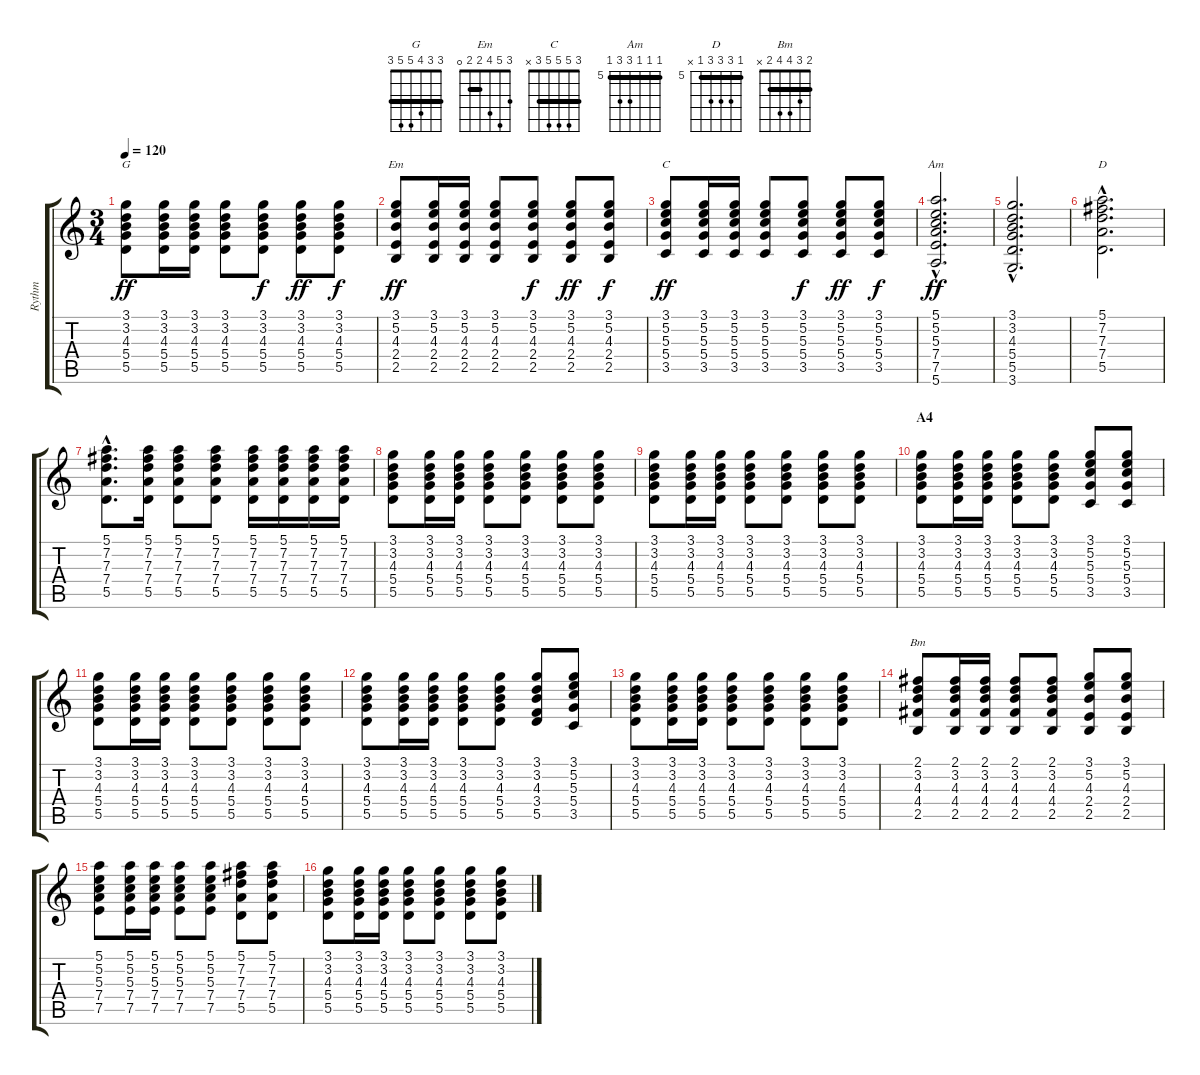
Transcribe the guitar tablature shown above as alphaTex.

\track ("Rythm" "Rythm") {instrument acousticguitarnylon}
\staff {score tabs}
\tuning (E4 B3 G3 D3 A2 E2) {hide}
\chord ("G" 3 3 4 5 5 3) {barre 3}
\chord ("Em" 3 5 4 2 2 0) {barre 2}
\chord ("C" 3 5 5 5 3 x) {barre 3}
\chord ("Am" 5 5 5 7 7 5) {firstfret 5 barre 5}
\chord ("D" 5 7 7 7 5 x) {firstfret 5 barre 5}
\chord ("Bm" 2 3 4 4 2 x) {barre 2}
\ts (3 4)
\tempo 120
\clef g2
\ks c
(3.1 3.2 4.3 5.4 5.5).8{ch "G" dy ff} (3.1 3.2 4.3 5.4 5.5).16 (3.1 3.2 4.3 5.4 5.5).16 (3.1 3.2 4.3 5.4 5.5).8 (3.1 3.2 4.3 5.4 5.5).8{dy f} (3.1 3.2 4.3 5.4 5.5).8{dy ff} (3.1 3.2 4.3 5.4 5.5).8{dy f} |
(3.1 5.2 4.3 2.4 2.5).8{ch "Em" dy ff} (3.1 5.2 4.3 2.4 2.5).16 (3.1 5.2 4.3 2.4 2.5).16 (3.1 5.2 4.3 2.4 2.5).8 (3.1 5.2 4.3 2.4 2.5).8{dy f} (3.1 5.2 4.3 2.4 2.5).8{dy ff} (3.1 5.2 4.3 2.4 2.5).8{dy f} |
(3.1 5.2 5.3 5.4 3.5).8{ch "C" dy ff} (3.1 5.2 5.3 5.4 3.5).16 (3.1 5.2 5.3 5.4 3.5).16 (3.1 5.2 5.3 5.4 3.5).8 (3.1 5.2 5.3 5.4 3.5).8{dy f} (3.1 5.2 5.3 5.4 3.5).8{dy ff} (3.1 5.2 5.3 5.4 3.5).8{dy f} |
(5.1{hac} 5.2{hac} 5.3{hac} 7.4{hac} 7.5{hac} 5.6{hac}).2{d ch "Am" dy ff} |
(3.1{hac} 3.2{hac} 4.3{hac} 5.4{hac} 5.5{hac} 3.6{hac}).2{d} |
(5.1{hac} 7.2{hac} 7.3{hac} 7.4{hac} 5.5{hac}).2{d ch "D"} |
(5.1{hac} 7.2{hac} 7.3{hac} 7.4{hac} 5.5{hac}).8{d} (5.1 7.2 7.3 7.4 5.5).16 (5.1 7.2 7.3 7.4 5.5).8 (5.1 7.2 7.3 7.4 5.5).8 (5.1 7.2 7.3 7.4 5.5).16 (5.1 7.2 7.3 7.4 5.5).16 (5.1 7.2 7.3 7.4 5.5).16 (5.1 7.2 7.3 7.4 5.5).16 |
(3.1 3.2 4.3 5.4 5.5).8 (3.1 3.2 4.3 5.4 5.5).16 (3.1 3.2 4.3 5.4 5.5).16 (3.1 3.2 4.3 5.4 5.5).8 (3.1 3.2 4.3 5.4 5.5).8 (3.1 3.2 4.3 5.4 5.5).8 (3.1 3.2 4.3 5.4 5.5).8 |
(3.1 3.2 4.3 5.4 5.5).8 (3.1 3.2 4.3 5.4 5.5).16 (3.1 3.2 4.3 5.4 5.5).16 (3.1 3.2 4.3 5.4 5.5).8 (3.1 3.2 4.3 5.4 5.5).8 (3.1 3.2 4.3 5.4 5.5).8 (3.1 3.2 4.3 5.4 5.5).8 |
\section ("" "A4")
(3.1 3.2 4.3 5.4 5.5).8 (3.1 3.2 4.3 5.4 5.5).16 (3.1 3.2 4.3 5.4 5.5).16 (3.1 3.2 4.3 5.4 5.5).8 (3.1 3.2 4.3 5.4 5.5).8 (3.1 5.2 5.3 5.4 3.5).8 (3.1 5.2 5.3 5.4 3.5).8 |
(3.1 3.2 4.3 5.4 5.5).8 (3.1 3.2 4.3 5.4 5.5).16 (3.1 3.2 4.3 5.4 5.5).16 (3.1 3.2 4.3 5.4 5.5).8 (3.1 3.2 4.3 5.4 5.5).8 (3.1 3.2 4.3 5.4 5.5).8 (3.1 3.2 4.3 5.4 5.5).8 |
(3.1 3.2 4.3 5.4 5.5).8 (3.1 3.2 4.3 5.4 5.5).16 (3.1 3.2 4.3 5.4 5.5).16 (3.1 3.2 4.3 5.4 5.5).8 (3.1 3.2 4.3 5.4 5.5).8 (3.1 3.2 4.3 3.4 5.5).8 (3.1 5.2 5.3 5.4 3.5).8 |
(3.1 3.2 4.3 5.4 5.5).8 (3.1 3.2 4.3 5.4 5.5).16 (3.1 3.2 4.3 5.4 5.5).16 (3.1 3.2 4.3 5.4 5.5).8 (3.1 3.2 4.3 5.4 5.5).8 (3.1 3.2 4.3 5.4 5.5).8 (3.1 3.2 4.3 5.4 5.5).8 |
(2.1 3.2 4.3 4.4 2.5).8{ch "Bm"} (2.1 3.2 4.3 4.4 2.5).16 (2.1 3.2 4.3 4.4 2.5).16 (2.1 3.2 4.3 4.4 2.5).8 (2.1 3.2 4.3 4.4 2.5).8 (3.1 5.2 4.3 2.4 2.5).8 (3.1 5.2 4.3 2.4 2.5).8 |
(5.1 5.2 5.3 7.4 7.5).8 (5.1 5.2 5.3 7.4 7.5).16 (5.1 5.2 5.3 7.4 7.5).16 (5.1 5.2 5.3 7.4 7.5).8 (5.1 5.2 5.3 7.4 7.5).8 (5.1 7.2 7.3 7.4 5.5).8 (5.1 7.2 7.3 7.4 5.5).8 |
(3.1 3.2 4.3 5.4 5.5).8 (3.1 3.2 4.3 5.4 5.5).16 (3.1 3.2 4.3 5.4 5.5).16 (3.1 3.2 4.3 5.4 5.5).8 (3.1 3.2 4.3 5.4 5.5).8 (3.1 3.2 4.3 5.4 5.5).8 (3.1 3.2 4.3 5.4 5.5).8
